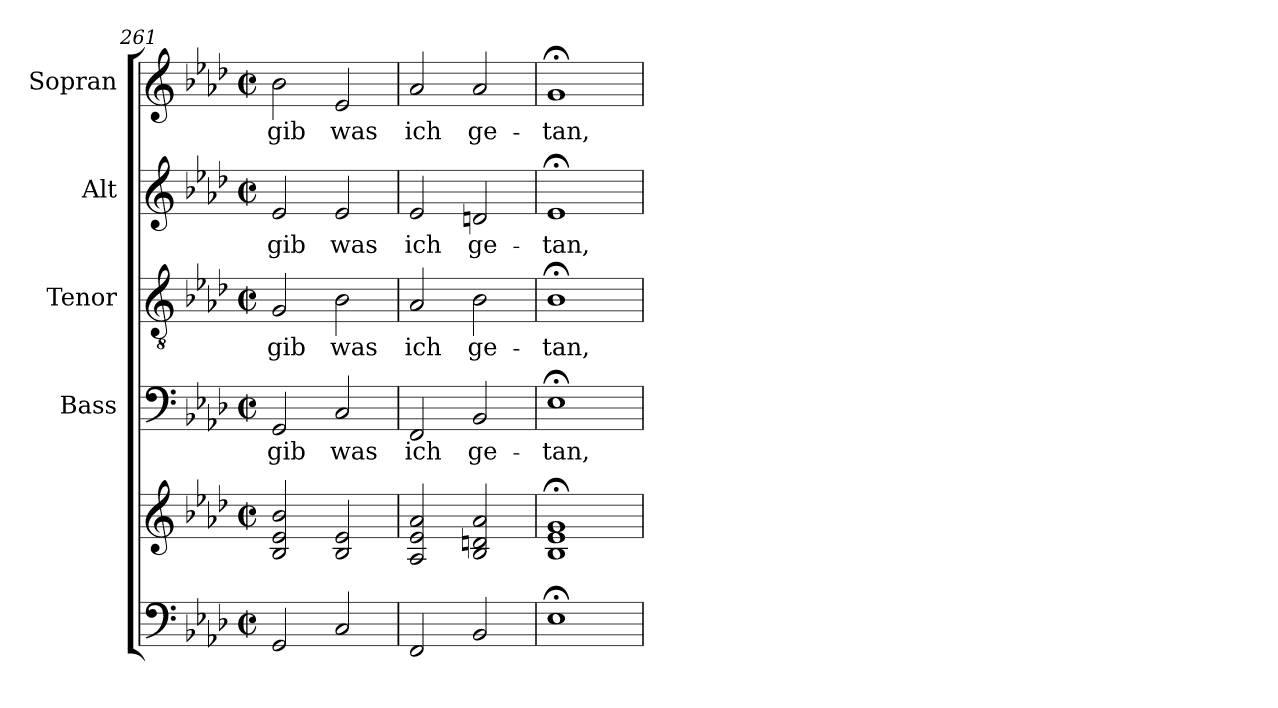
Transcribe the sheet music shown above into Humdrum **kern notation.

**kern	**kern	**kern	**text	**kern	**text	**kern	**text	**kern	**text
*part5	*part5	*part4	*part4	*part3	*part3	*part2	*part2	*part1	*part1
*staff6	*staff5	*staff4	*staff4	*staff3	*staff3	*staff2	*staff2	*staff1	*staff1
*	*	*I"Bass	*	*I"Tenor	*	*I"Alt	*	*I"Sopran	*
*	*	*I'B.	*	*I'T.	*	*I'A.	*	*I'S.	*
*clefF4	*clefG2	*clefF4	*	*clefGv2	*	*clefG2	*	*clefG2	*
*k[b-e-a-d-]	*k[b-e-a-d-]	*k[b-e-a-d-]	*	*k[b-e-a-d-]	*	*k[b-e-a-d-]	*	*k[b-e-a-d-]	*
*A-:	*A-:	*A-:	*	*A-:	*	*A-:	*	*A-:	*
*M2/2	*M2/2	*M2/2	*	*M2/2	*	*M2/2	*	*M2/2	*
*met(c|)	*met(c|)	*met(c|)	*	*met(c|)	*	*met(c|)	*	*met(c|)	*
=261	=261	=261	=261	=261	=261	=261	=261	=261	=261
!	!	!	!LO:LY:b	!	!LO:LY:b	!	!LO:LY:b	!	!LO:LY:b
2GG/	2B-/ 2e-/ 2b-/	2GG/	-gib	2G/	-gib	2e-/	-gib	2b-\	-gib
!	!	!	!LO:LY:b	!	!LO:LY:b	!	!LO:LY:b	!	!LO:LY:b
2C/	2B-/ 2e-/	2C/	was	2B-\	was	2e-/	was	2e-/	was
=262	=262	=262	=262	=262	=262	=262	=262	=262	=262
!	!	!	!LO:LY:b	!	!LO:LY:b	!	!LO:LY:b	!	!LO:LY:b
2FF/	2A-/ 2e-/ 2a-/	2FF/	ich	2A-/	ich	2e-/	ich	2a-/	ich
!	!	!	!LO:LY:b	!	!LO:LY:b	!	!LO:LY:b	!	!LO:LY:b
2BB-/	2B-/ 2dn/ 2a-/	2BB-/	ge-	2B-\	ge-	2dn/	ge-	2a-/	ge-
=263	=263	=263	=263	=263	=263	=263	=263	=263	=263
!	!	!	!LO:LY:b	!	!LO:LY:b	!	!LO:LY:b	!	!LO:LY:b
1E-;<	1B-;< 1e-;< 1g;<	1E-;<	-tan,	1B-;<	-tan,	1e-;<	-tan,	1g;<	-tan,
=	=	=	=	=	=	=	=	=	=
*-	*-	*-	*-	*-	*-	*-	*-	*-	*-
